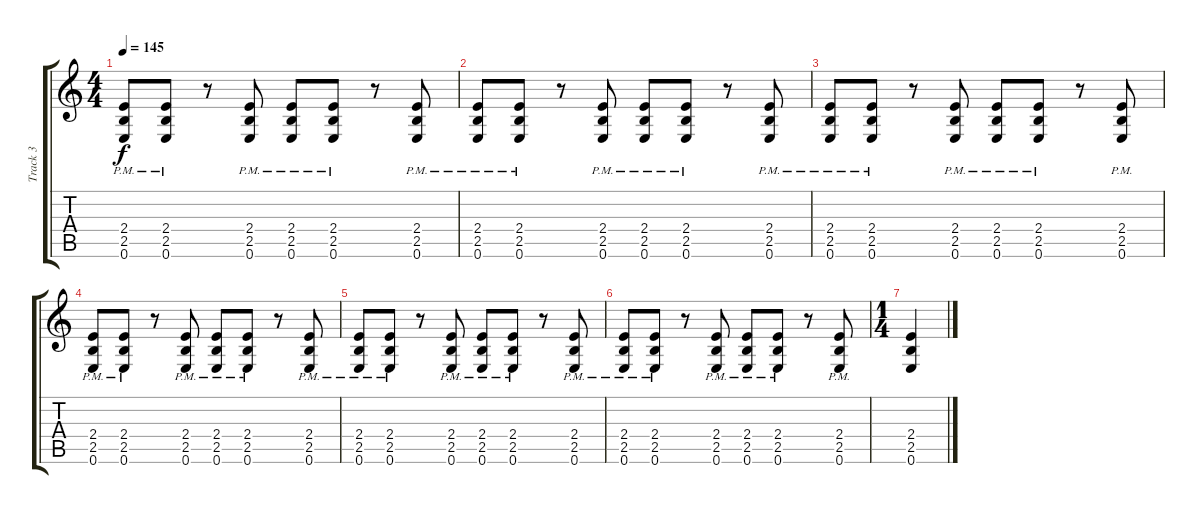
\track ("Track 3" "Track 3") {instrument distortionguitar}
\staff {score tabs}
\tuning (E4 B3 G3 D3 A2 E2) {hide}
\ts (4 4)
\tempo 145
\clef g2
\ks c
(2.4{pm} 2.5{pm} 0.6{pm}).8{dy f} (2.4{pm} 2.5{pm} 0.6{pm}).8 r.8 (2.4{pm} 2.5{pm} 0.6{pm}).8 (2.4{pm} 2.5{pm} 0.6{pm}).8 (2.4{pm} 2.5{pm} 0.6{pm}).8 r.8 (2.4{pm} 2.5{pm} 0.6{pm}).8 |
(2.4{pm} 2.5{pm} 0.6{pm}).8 (2.4{pm} 2.5{pm} 0.6{pm}).8 r.8 (2.4{pm} 2.5{pm} 0.6{pm}).8 (2.4{pm} 2.5{pm} 0.6{pm}).8 (2.4{pm} 2.5{pm} 0.6{pm}).8 r.8 (2.4{pm} 2.5{pm} 0.6{pm}).8 |
(2.4{pm} 2.5{pm} 0.6{pm}).8 (2.4{pm} 2.5{pm} 0.6{pm}).8 r.8 (2.4{pm} 2.5{pm} 0.6{pm}).8 (2.4{pm} 2.5{pm} 0.6{pm}).8 (2.4{pm} 2.5{pm} 0.6{pm}).8 r.8 (2.4{pm} 2.5{pm} 0.6{pm}).8 |
(2.4{pm} 2.5{pm} 0.6{pm}).8 (2.4{pm} 2.5{pm} 0.6{pm}).8 r.8 (2.4{pm} 2.5{pm} 0.6{pm}).8 (2.4{pm} 2.5{pm} 0.6{pm}).8 (2.4{pm} 2.5{pm} 0.6{pm}).8 r.8 (2.4{pm} 2.5{pm} 0.6{pm}).8 |
(2.4{pm} 2.5{pm} 0.6{pm}).8 (2.4{pm} 2.5{pm} 0.6{pm}).8 r.8 (2.4{pm} 2.5{pm} 0.6{pm}).8 (2.4{pm} 2.5{pm} 0.6{pm}).8 (2.4{pm} 2.5{pm} 0.6{pm}).8 r.8 (2.4{pm} 2.5{pm} 0.6{pm}).8 |
(2.4{pm} 2.5{pm} 0.6{pm}).8 (2.4{pm} 2.5{pm} 0.6{pm}).8 r.8 (2.4{pm} 2.5{pm} 0.6{pm}).8 (2.4{pm} 2.5{pm} 0.6{pm}).8 (2.4{pm} 2.5{pm} 0.6{pm}).8 r.8 (2.4{pm} 2.5{pm} 0.6{pm}).8 |
\ts (1 4)
(2.4 2.5 0.6).4
